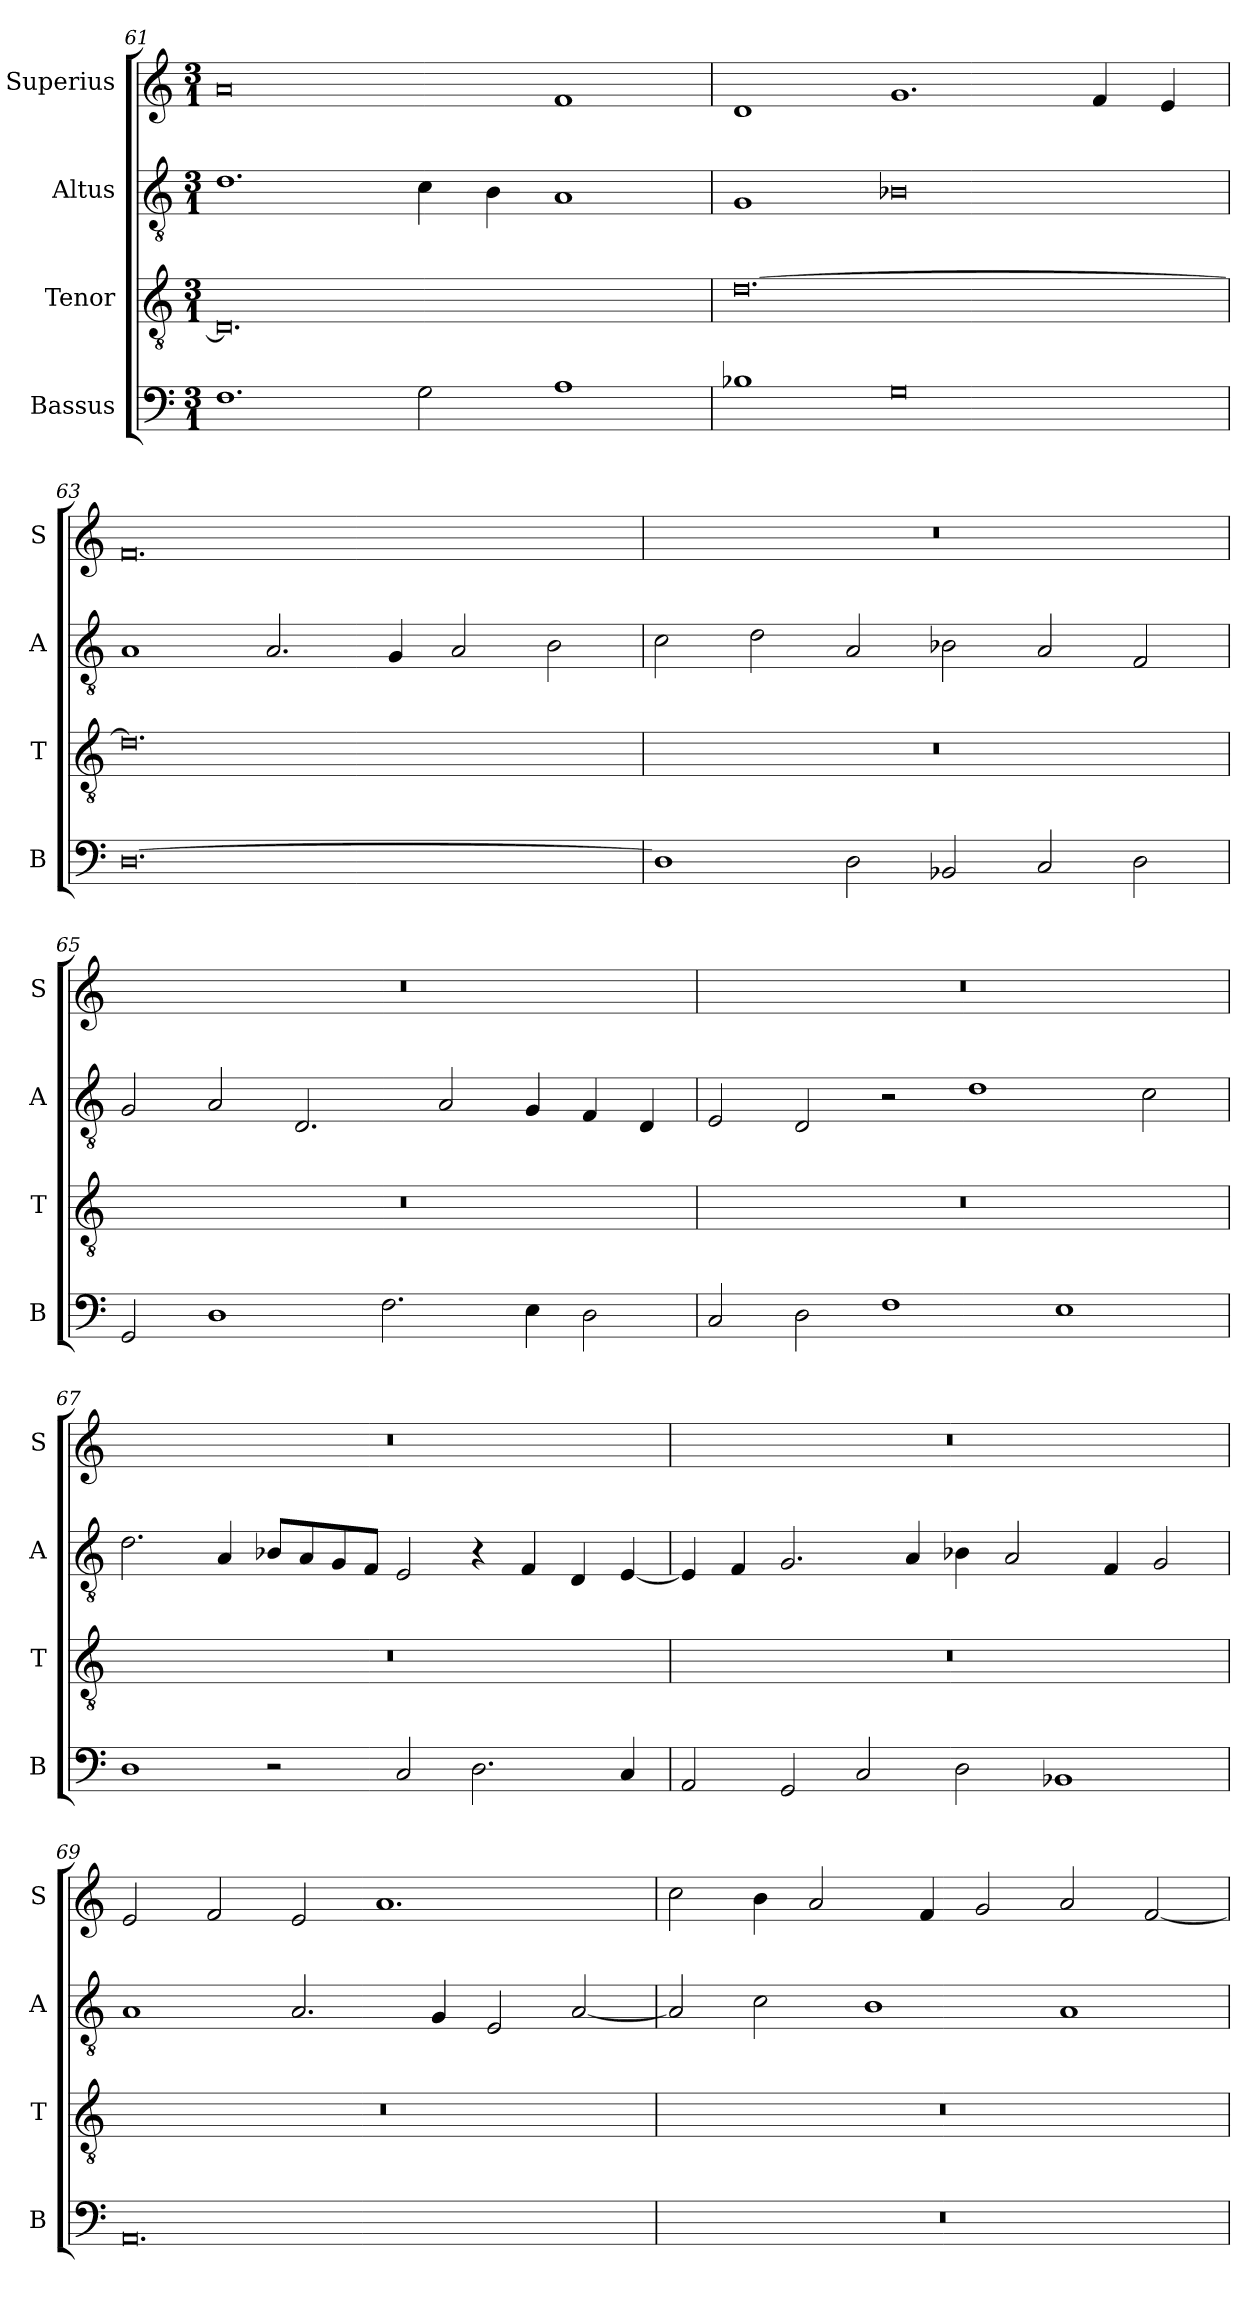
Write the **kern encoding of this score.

**kern	**kern	**kern	**kern
*part4	*part3	*part2	*part1
*staff4	*staff3	*staff2	*staff1
*I"Bassus	*I"Tenor	*I"Altus	*I"Superius
*I'B	*I'T	*I'A	*I'S
*clefF4	*clefGv2	*clefGv2	*clefG2
*k[]	*k[]	*k[]	*k[]
*M3/1	*M3/1	*M3/1	*M3/1
=61	=61	=61	=61
1.F	0.D]	1.d	0a
2G\	.	4c\	.
.	.	4B\	.
1A	.	1A	1f
=62	=62	=62	=62
1B-X	[0.d	1G	1d
0G	.	0B-X	1.g
.	.	.	4f/
.	.	.	4e/
=63	=63	=63	=63
[0.D	0.d]	1A	0.f
.	.	2.A/	.
.	.	4G/	.
.	.	2A/	.
.	.	2B\	.
=64	=64	=64	=64
1D]	0.r	2c\	0.r
.	.	2d\	.
2D\	.	2A/	.
2BB-X/	.	2B-X\	.
2C/	.	2A/	.
2D\	.	2F/	.
=65	=65	=65	=65
2GG/	0.r	2G/	0.r
1D	.	2A/	.
.	.	2.D/	.
2.F\	.	.	.
.	.	2A/	.
4E\	.	4G/	.
2D\	.	4F/	.
.	.	4D/	.
=66	=66	=66	=66
2C/	0.r	2E/	0.r
2D\	.	2D/	.
1F	.	2r	.
.	.	1d	.
1E	.	.	.
.	.	2c\	.
=67	=67	=67	=67
1D	0.r	2.d\	0.r
.	.	4A/	.
2r	.	8B-X/L	.
.	.	8A/	.
.	.	8G/	.
.	.	8F/J	.
2C/	.	2E/	.
2.D\	.	4r	.
.	.	4F/	.
.	.	4D/	.
4C/	.	[4E/	.
=68	=68	=68	=68
2AA/	0.r	4E/]	0.r
.	.	4F/	.
2GG/	.	2.G/	.
2C/	.	.	.
.	.	4A/	.
2D\	.	4B-X\	.
.	.	2A/	.
1BB-X	.	.	.
.	.	4F/	.
.	.	2G/	.
=69	=69	=69	=69
0.AA	0.r	1A	2e/
.	.	.	2f/
.	.	2.A/	2e/
.	.	.	1.a
.	.	4G/	.
.	.	2E/	.
.	.	[2A/	.
=70	=70	=70	=70
0.r	0.r	2A/]	2cc\
.	.	2c\	4b\
.	.	.	2a/
.	.	1B	.
.	.	.	4f/
.	.	.	2g/
.	.	1A	2a/
.	.	.	[2f/
=	=	=	=
*-	*-	*-	*-
